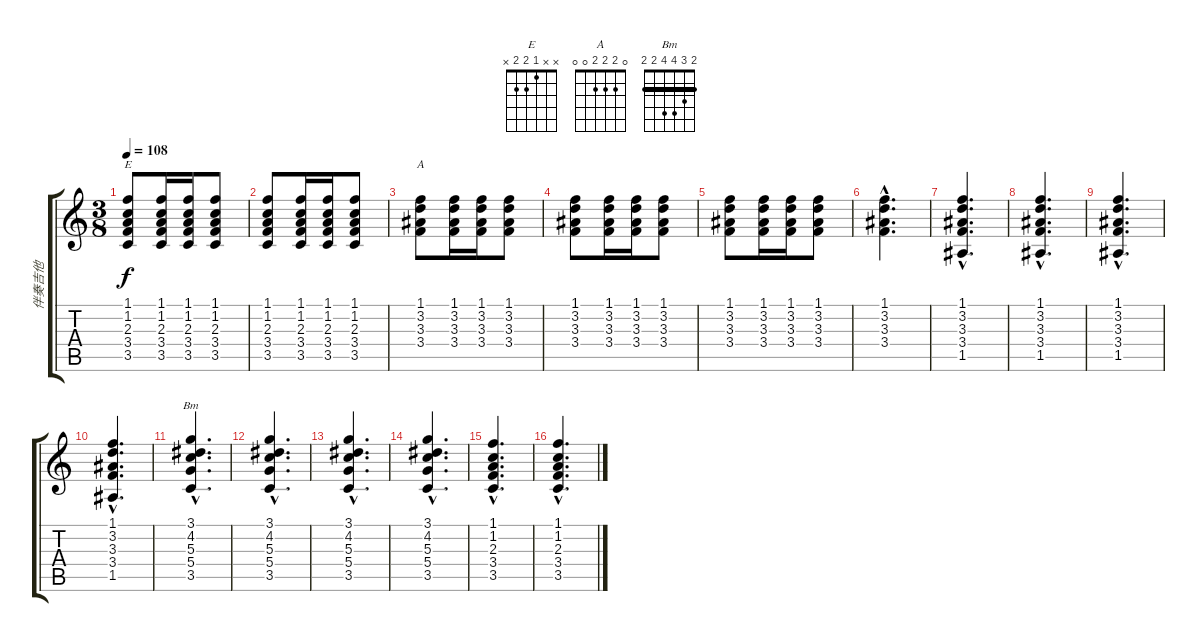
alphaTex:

\track ("伴奏吉他" "伴奏吉他") {instrument acousticguitarnylon}
\staff {score tabs}
\tuning (E4 B3 G3 D3 A2 E2) {hide}
\chord ("E" x x 1 2 2 x)
\chord ("A" 0 2 2 2 0 0)
\chord ("Bm" 2 3 4 4 2 2) {barre 2}
\ts (3 8)
\tempo 108
\clef g2
\ks c
(1.1 1.2 2.3 3.4 3.5).8{ch "E" dy f} (1.1 1.2 2.3 3.4 3.5).16 (1.1 1.2 2.3 3.4 3.5).16 (1.1 1.2 2.3 3.4 3.5).8 |
(1.1 1.2 2.3 3.4 3.5).8 (1.1 1.2 2.3 3.4 3.5).16 (1.1 1.2 2.3 3.4 3.5).16 (1.1 1.2 2.3 3.4 3.5).8 |
(1.1 3.2 3.3 3.4).8{ch "A"} (1.1 3.2 3.3 3.4).16 (1.1 3.2 3.3 3.4).16 (1.1 3.2 3.3 3.4).8 |
(1.1 3.2 3.3 3.4).8 (1.1 3.2 3.3 3.4).16 (1.1 3.2 3.3 3.4).16 (1.1 3.2 3.3 3.4).8 |
(1.1 3.2 3.3 3.4).8 (1.1 3.2 3.3 3.4).16 (1.1 3.2 3.3 3.4).16 (1.1 3.2 3.3 3.4).8 |
(1.1{hac} 3.2{hac} 3.3{hac} 3.4{hac}).4{d} |
(1.1{hac} 3.2{hac} 3.3{hac} 3.4{hac} 1.5{hac}).4{d} |
(1.1{hac} 3.2{hac} 3.3{hac} 3.4{hac} 1.5{hac}).4{d} |
(1.1{hac} 3.2{hac} 3.3{hac} 3.4{hac} 1.5{hac}).4{d} |
(1.1{hac} 3.2{hac} 3.3{hac} 3.4{hac} 1.5{hac}).4{d} |
(3.1{hac} 4.2{hac} 5.3{hac} 5.4{hac} 3.5{hac}).4{d ch "Bm"} |
(3.1{hac} 4.2{hac} 5.3{hac} 5.4{hac} 3.5{hac}).4{d} |
(3.1{hac} 4.2{hac} 5.3{hac} 5.4{hac} 3.5{hac}).4{d} |
(3.1{hac} 4.2{hac} 5.3{hac} 5.4{hac} 3.5{hac}).4{d} |
(1.1{hac} 1.2{hac} 2.3{hac} 3.4{hac} 3.5{hac}).4{d} |
(1.1{hac} 1.2{hac} 2.3{hac} 3.4{hac} 3.5{hac}).4{d}
